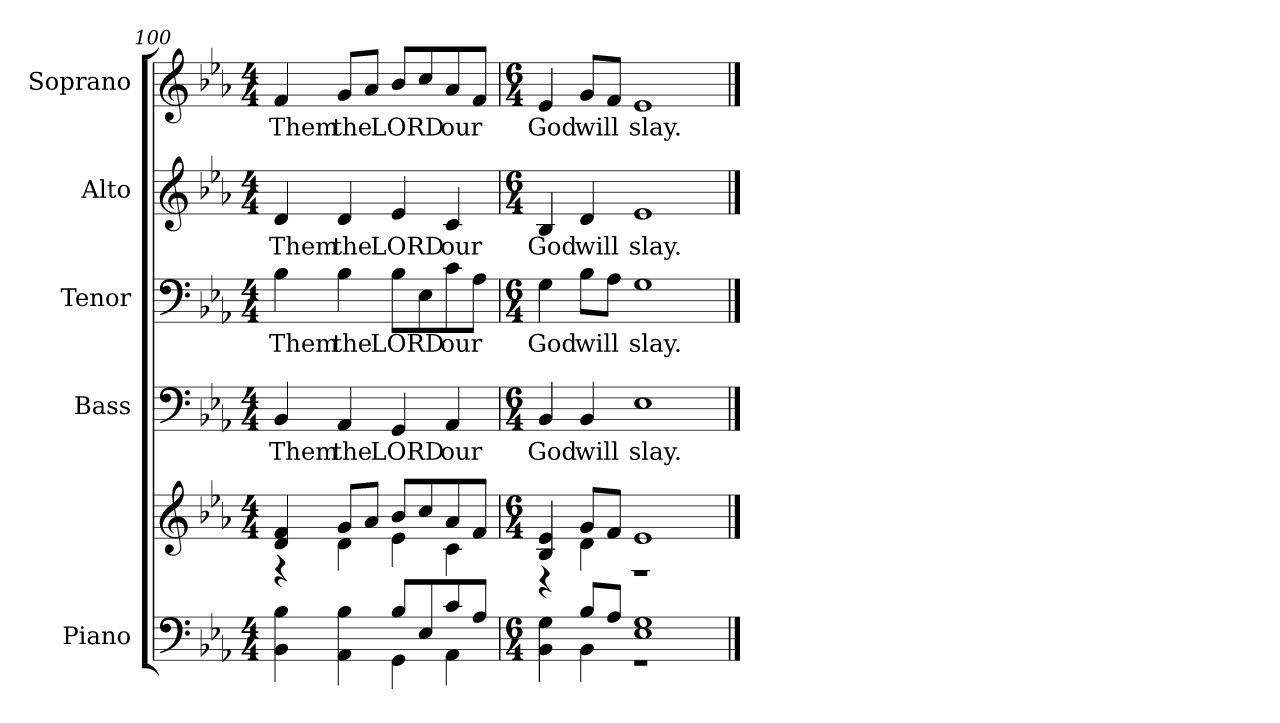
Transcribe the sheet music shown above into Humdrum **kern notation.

**kern	**kern	**kern	**text	**kern	**text	**kern	**text	**kern	**text
*part5	*part5	*part4	*part4	*part3	*part3	*part2	*part2	*part1	*part1
*staff6	*staff5	*staff4	*staff4	*staff3	*staff3	*staff2	*staff2	*staff1	*staff1
*I"Piano	*	*I"Bass	*	*I"Tenor	*	*I"Alto	*	*I"Soprano	*
*I'Pno.	*	*I'B.	*	*I'T.	*	*I'A.	*	*I'S.	*
!!LO:PB:g=z
*clefF4	*clefG2	*clefF4	*	*clefF4	*	*clefG2	*	*clefG2	*
*k[b-e-a-]	*k[b-e-a-]	*k[b-e-a-]	*	*k[b-e-a-]	*	*k[b-e-a-]	*	*k[b-e-a-]	*
*E-:	*E-:	*E-:	*	*E-:	*	*E-:	*	*E-:	*
*M4/4	*M4/4	*M4/4	*	*M4/4	*	*M4/4	*	*M4/4	*
=100	=100	=100	=100	=100	=100	=100	=100	=100	=100
*^	*^	*	*	*	*	*	*	*	*
!	!	!	!	!	!LO:LY:b:color=#000000	!	!	!	!	!	!
!	!	!	!	!	!	!	!LO:LY:b:color=#000000	!	!	!	!
!	!	!	!	!	!	!	!	!	!LO:LY:b:color=#000000	!	!
!	!	!	!	!	!	!	!	!	!	!	!LO:LY:b:color=#000000
4BB-i\ 4B-i	2ryy	4di/ 4fi	4r	4BB-i/	Them	4B-i\	Them	4di/	Them	4fi/	Them
!	!	!	!	!	!LO:LY:b:color=#000000	!	!	!	!	!	!
!	!	!	!	!	!	!	!LO:LY:b:color=#000000	!	!	!	!
!	!	!	!	!	!	!	!	!	!LO:LY:b:color=#000000	!	!
!	!	!	!	!	!	!	!	!	!	!	!LO:LY:b:color=#000000
4AA-i\ 4B-i	.	8gi/L	4di\	4AA-i/	the	4B-i\	the	4di/	the	8gi/L	the
.	.	8a-i/J	.	.	.	.	.	.	.	8a-i/J	.
!	!	!	!	!	!LO:LY:b:color=#000000	!	!	!	!	!	!
!	!	!	!	!	!	!	!LO:LY:b:color=#000000	!	!	!	!
!	!	!	!	!	!	!	!	!	!LO:LY:b:color=#000000	!	!
!	!	!	!	!	!	!	!	!	!	!	!LO:LY:b:color=#000000
8B-i/L	4GGi\	8b-i/L	4e-i\	4GGi/	LORD	8B-i\L	LORD	4e-i/	LORD	8b-i/L	LORD
8E-i/	.	8cci/	.	.	.	8E-i\	.	.	.	8cci/	.
!	!	!	!	!	!LO:LY:b:color=#000000	!	!	!	!	!	!
!	!	!	!	!	!	!	!LO:LY:b:color=#000000	!	!	!	!
!	!	!	!	!	!	!	!	!	!LO:LY:b:color=#000000	!	!
!	!	!	!	!	!	!	!	!	!	!	!LO:LY:b:color=#000000
8ci/	4AA-i\	8a-i/	4ci\	4AA-i/	our	8ci\	our	4ci/	our	8a-i/	our
8A-i/J	.	8fi/J	.	.	.	8A-i\J	.	.	.	8fi/J	.
=101	=101	=101	=101	=101	=101	=101	=101	=101	=101	=101	=101
*M6/4	*	*M6/4	*	*M6/4	*	*M6/4	*	*M6/4	*	*M6/4	*
!	!	!	!	!	!LO:LY:b:color=#000000	!	!	!	!	!	!
!	!	!	!	!	!	!	!LO:LY:b:color=#000000	!	!	!	!
!	!	!	!	!	!	!	!	!	!LO:LY:b:color=#000000	!	!
!	!	!	!	!	!	!	!	!	!	!	!LO:LY:b:color=#000000
4BB-i\ 4Gi	4ryy	4B-i/ 4e-i	4r	4BB-i/	God	4Gi\	God	4B-i/	God	4e-i/	God
!	!	!	!	!	!LO:LY:b:color=#000000	!	!	!	!	!	!
!	!	!	!	!	!	!	!LO:LY:b:color=#000000	!	!	!	!
!	!	!	!	!	!	!	!	!	!LO:LY:b:color=#000000	!	!
!	!	!	!	!	!	!	!	!	!	!	!LO:LY:b:color=#000000
8B-i/L	4BB-i\	8gi/L	4di\	4BB-i/	will	8B-i\L	will	4di/	will	8gi/L	will
8A-i/J	.	8fi/J	.	.	.	8A-i\J	.	.	.	8fi/J	.
!	!	!	!	!	!LO:LY:b:color=#000000	!	!	!	!	!	!
!	!	!	!	!	!	!	!LO:LY:b:color=#000000	!	!	!	!
!	!	!	!	!	!	!	!	!	!LO:LY:b:color=#000000	!	!
!	!	!	!	!	!	!	!	!	!	!	!LO:LY:b:color=#000000
1E-i 1Gi	1r	1e-i	1r	1E-i	slay.	1Gi	slay.	1e-i	slay.	1e-i	slay.
*v	*v	*	*	*	*	*	*	*	*	*	*
*	*v	*v	*	*	*	*	*	*	*	*
==	==	==	==	==	==	==	==	==	==
*-	*-	*-	*-	*-	*-	*-	*-	*-	*-
